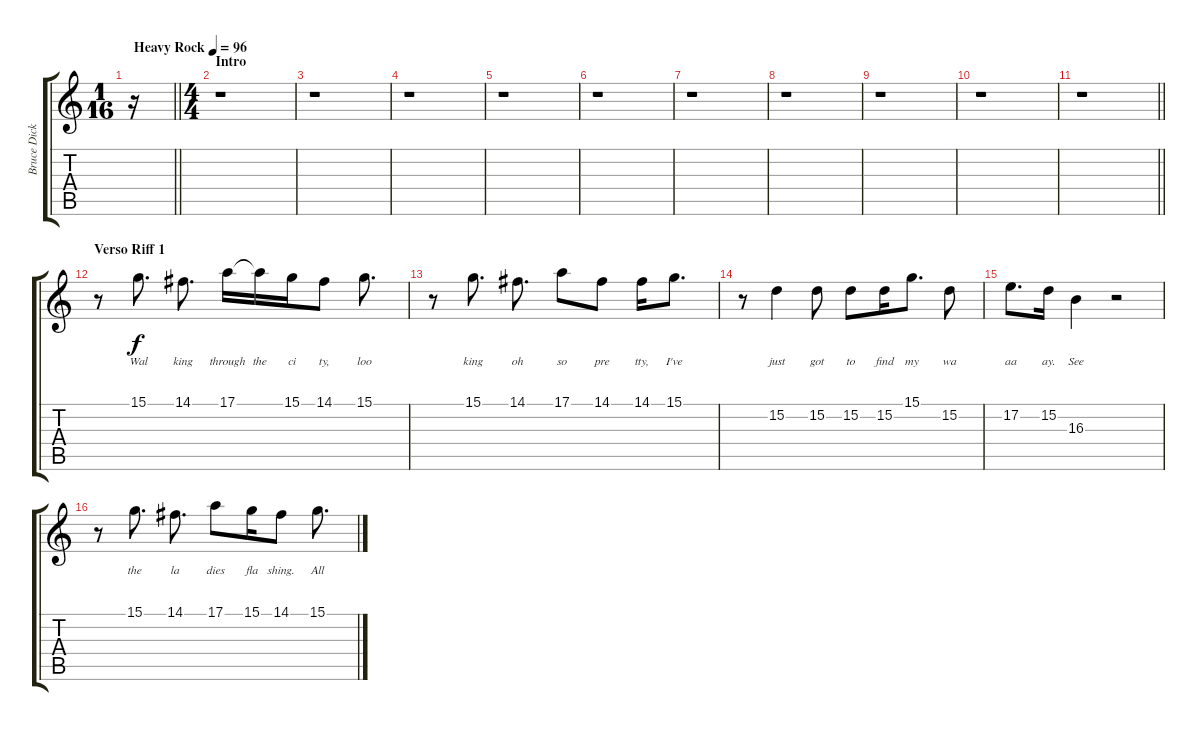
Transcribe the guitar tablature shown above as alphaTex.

\track ("Bruce Dickinson" "Bruce Dick") {instrument lead2sawtooth}
\staff {score tabs}
\tuning (E4 B3 G3 D3 A2 E2) {hide}
\ts (1 16)
\tempo (96 "Heavy Rock")
\clef g2
\barLineRight lightlight
\ks c
r.16{dy f instrument lead2sawtooth} |
\ts (4 4)
\section ("" "Intro")
r.1 |
r.1 |
r.1 |
r.1 |
r.1 |
r.1 |
r.1 |
r.1 |
r.1 |
\barLineRight lightlight
r.1 |
\section ("" "Verso Riff 1")
r.8 15.1.8{d lyrics (0 "Wal") lyrics (1 "") lyrics (2 "") lyrics (3 "") lyrics (4 "")} 14.1.8{d lyrics (0 "king") lyrics (1 "") lyrics (2 "") lyrics (3 "") lyrics (4 "")} 17.1.16{lyrics (0 "through") lyrics (1 "") lyrics (2 "") lyrics (3 "") lyrics (4 "")} 17.1{t}.16{lyrics (0 "the") lyrics (1 "") lyrics (2 "") lyrics (3 "") lyrics (4 "")} 15.1.16{lyrics (0 "ci") lyrics (1 "") lyrics (2 "") lyrics (3 "") lyrics (4 "")} 14.1.8{lyrics (0 "ty,") lyrics (1 "") lyrics (2 "") lyrics (3 "") lyrics (4 "")} 15.1.8{d lyrics (0 "loo") lyrics (1 "") lyrics (2 "") lyrics (3 "") lyrics (4 "")} |
r.8 15.1.8{d lyrics (0 "king") lyrics (1 "") lyrics (2 "") lyrics (3 "") lyrics (4 "")} 14.1.8{d lyrics (0 "oh") lyrics (1 "") lyrics (2 "") lyrics (3 "") lyrics (4 "")} 17.1.8{lyrics (0 "so") lyrics (1 "") lyrics (2 "") lyrics (3 "") lyrics (4 "")} 14.1.8{lyrics (0 "pre") lyrics (1 "") lyrics (2 "") lyrics (3 "") lyrics (4 "")} 14.1.16{lyrics (0 "tty,") lyrics (1 "") lyrics (2 "") lyrics (3 "") lyrics (4 "")} 15.1.8{d lyrics (0 "I've") lyrics (1 "") lyrics (2 "") lyrics (3 "") lyrics (4 "")} |
r.8 15.2.4{lyrics (0 "just") lyrics (1 "") lyrics (2 "") lyrics (3 "") lyrics (4 "")} 15.2.8{lyrics (0 "got") lyrics (1 "") lyrics (2 "") lyrics (3 "") lyrics (4 "")} 15.2.8{lyrics (0 "to") lyrics (1 "") lyrics (2 "") lyrics (3 "") lyrics (4 "")} 15.2.16{lyrics (0 "find") lyrics (1 "") lyrics (2 "") lyrics (3 "") lyrics (4 "")} 15.1.8{d lyrics (0 "my") lyrics (1 "") lyrics (2 "") lyrics (3 "") lyrics (4 "")} 15.2.8{lyrics (0 "wa") lyrics (1 "") lyrics (2 "") lyrics (3 "") lyrics (4 "")} |
17.2.8{d lyrics (0 "aa") lyrics (1 "") lyrics (2 "") lyrics (3 "") lyrics (4 "")} 15.2.16{lyrics (0 "ay.") lyrics (1 "") lyrics (2 "") lyrics (3 "") lyrics (4 "")} 16.3.4{lyrics (0 "See") lyrics (1 "") lyrics (2 "") lyrics (3 "") lyrics (4 "")} r.2 |
r.8 15.1.8{d lyrics (0 "the") lyrics (1 "") lyrics (2 "") lyrics (3 "") lyrics (4 "")} 14.1.8{d lyrics (0 "la") lyrics (1 "") lyrics (2 "") lyrics (3 "") lyrics (4 "")} 17.1.8{lyrics (0 "dies") lyrics (1 "") lyrics (2 "") lyrics (3 "") lyrics (4 "")} 15.1.16{lyrics (0 "fla") lyrics (1 "") lyrics (2 "") lyrics (3 "") lyrics (4 "")} 14.1.8{lyrics (0 "shing.") lyrics (1 "") lyrics (2 "") lyrics (3 "") lyrics (4 "")} 15.1.8{d lyrics (0 "All") lyrics (1 "") lyrics (2 "") lyrics (3 "") lyrics (4 "")}
